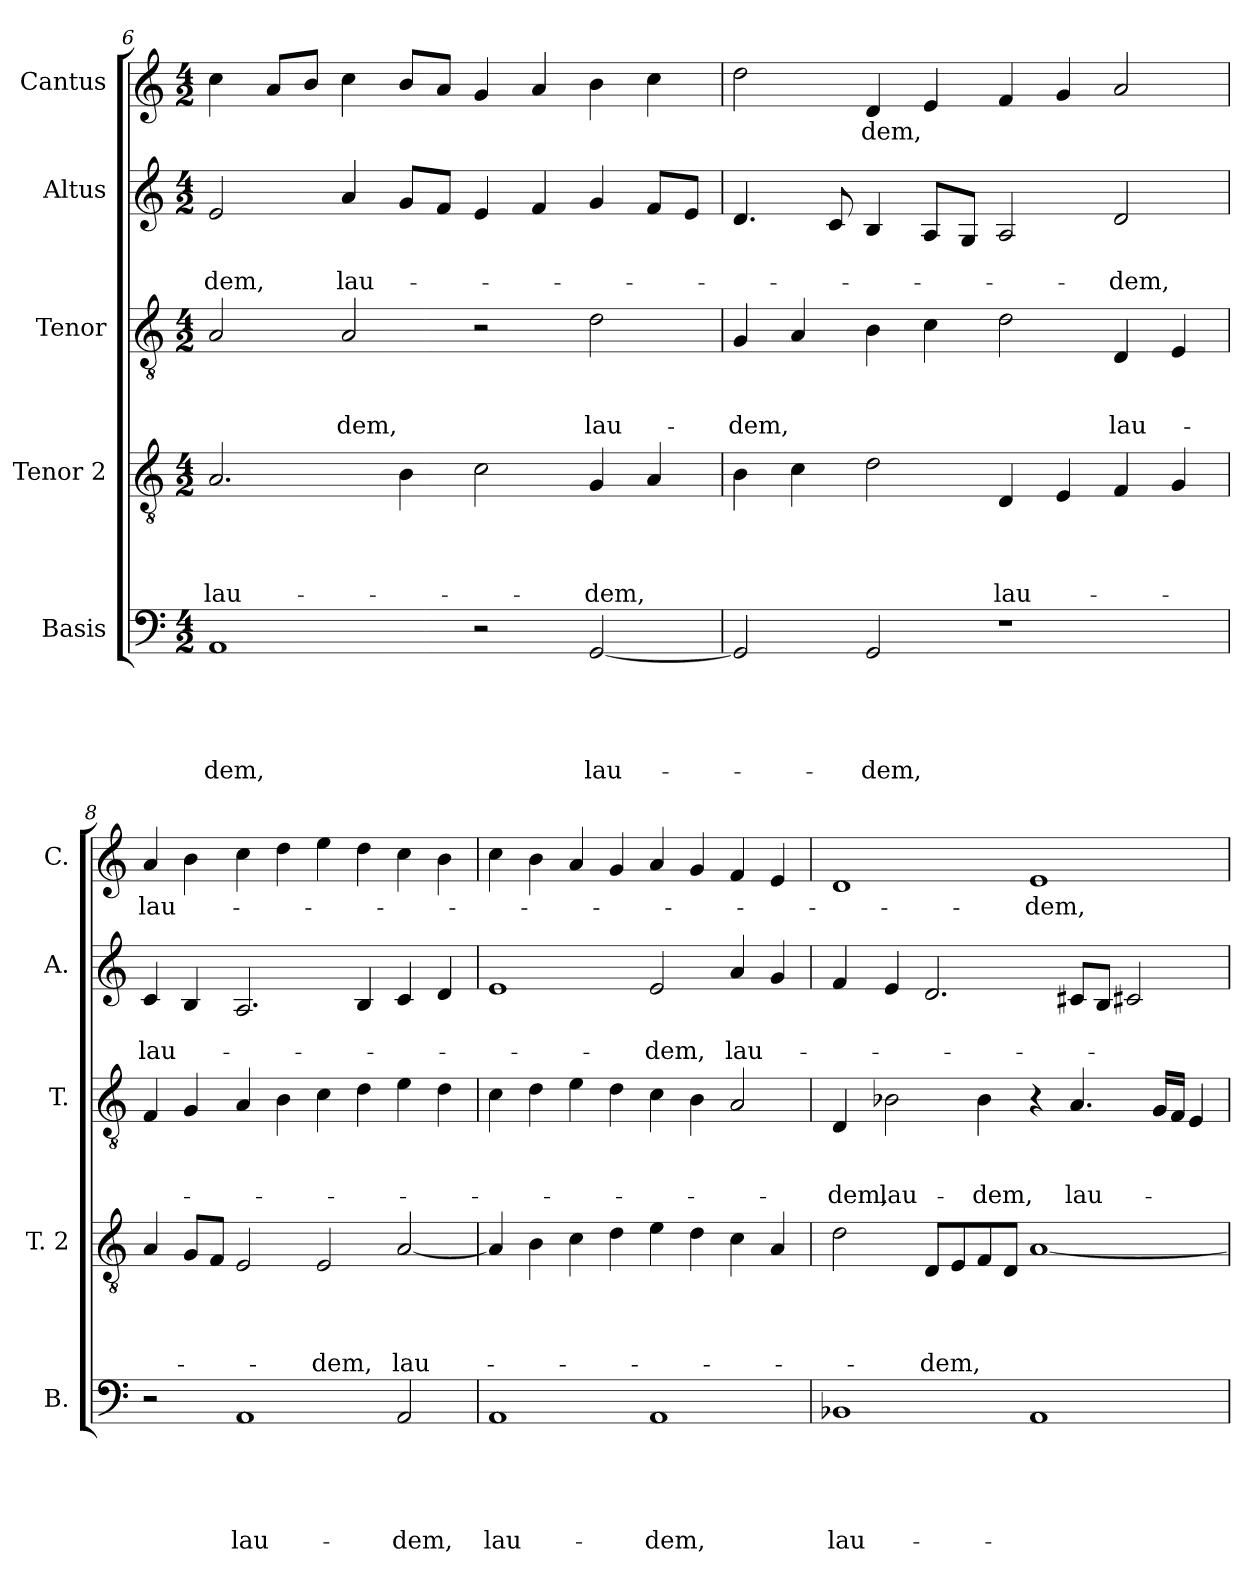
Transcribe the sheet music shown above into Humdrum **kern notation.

**kern	**text	**text	**text	**text	**text	**kern	**text	**text	**text	**text	**kern	**text	**text	**text	**kern	**text	**text	**kern	**text
*part5	*part5	*part5	*part5	*part5	*part5	*part4	*part4	*part4	*part4	*part4	*part3	*part3	*part3	*part3	*part2	*part2	*part2	*part1	*part1
*staff5	*staff5	*staff5	*staff5	*staff5	*staff5	*staff4	*staff4	*staff4	*staff4	*staff4	*staff3	*staff3	*staff3	*staff3	*staff2	*staff2	*staff2	*staff1	*staff1
*I"Basis	*	*	*	*	*	*I"Tenor 2	*	*	*	*	*I"Tenor	*	*	*	*I"Altus	*	*	*I"Cantus	*
*I'B.	*	*	*	*	*	*I'T. 2	*	*	*	*	*I'T.	*	*	*	*I'A.	*	*	*I'C.	*
*clefF4	*	*	*	*	*	*clefGv2	*	*	*	*	*clefGv2	*	*	*	*clefG2	*	*	*clefG2	*
*k[]	*	*	*	*	*	*k[]	*	*	*	*	*k[]	*	*	*	*k[]	*	*	*k[]	*
*C:	*	*	*	*	*	*C:	*	*	*	*	*C:	*	*	*	*C:	*	*	*C:	*
*M4/2	*	*	*	*	*	*M4/2	*	*	*	*	*M4/2	*	*	*	*M4/2	*	*	*M4/2	*
=6	=6	=6	=6	=6	=6	=6	=6	=6	=6	=6	=6	=6	=6	=6	=6	=6	=6	=6	=6
!	!	!	!	!	!LO:LY:b	!	!	!	!	!LO:LY:b	!	!	!	!	!	!	!LO:LY:b	!	!
1AA	.	.	.	.	-dem,	2.A/	.	.	.	lau-	2A/	.	.	.	2e/	.	-dem,	4cc\	.
.	.	.	.	.	.	.	.	.	.	.	.	.	.	.	.	.	.	8a/L	.
.	.	.	.	.	.	.	.	.	.	.	.	.	.	.	.	.	.	8b/J	.
!	!	!	!	!	!	!	!	!	!	!	!	!	!	!LO:LY:b	!	!	!LO:LY:b	!	!
.	.	.	.	.	.	.	.	.	.	.	2A/	.	.	-dem,	4a/	.	lau-	4cc\	.
.	.	.	.	.	.	4B\	.	.	.	.	.	.	.	.	8g/L	.	.	8b/L	.
.	.	.	.	.	.	.	.	.	.	.	.	.	.	.	8f/J	.	.	8a/J	.
2r	.	.	.	.	.	2c\	.	.	.	.	2r	.	.	.	4e/	.	.	4g/	.
.	.	.	.	.	.	.	.	.	.	.	.	.	.	.	4f/	.	.	4a/	.
!	!	!	!	!	!LO:LY:b	!	!	!	!	!LO:LY:b	!	!	!	!LO:LY:b	!	!	!	!	!
[<2GG/	.	.	.	.	lau-	4G/	.	.	.	-dem,	2d\	.	.	lau-	4g/	.	.	4b\	.
.	.	.	.	.	.	4A/	.	.	.	.	.	.	.	.	8f/L	.	.	4cc\	.
.	.	.	.	.	.	.	.	.	.	.	.	.	.	.	8e/J	.	.	.	.
=7	=7	=7	=7	=7	=7	=7	=7	=7	=7	=7	=7	=7	=7	=7	=7	=7	=7	=7	=7
!	!	!	!	!	!	!	!	!	!	!	!	!	!	!LO:LY:b	!	!	!	!	!
2GG/]	.	.	.	.	.	4B\	.	.	.	.	4G/	.	.	-dem,	4.d/	.	.	2dd\	.
.	.	.	.	.	.	4c\	.	.	.	.	4A/	.	.	.	.	.	.	.	.
.	.	.	.	.	.	.	.	.	.	.	.	.	.	.	8c/	.	.	.	.
!	!	!	!	!	!LO:LY:b	!	!	!	!	!	!	!	!	!	!	!	!	!	!LO:LY:b
2GG/	.	.	.	.	-dem,	2d\	.	.	.	.	4B\	.	.	.	4B/	.	.	4d/	-dem,
.	.	.	.	.	.	.	.	.	.	.	4c\	.	.	.	8A/L	.	.	4e/	.
.	.	.	.	.	.	.	.	.	.	.	.	.	.	.	8G/J	.	.	.	.
!	!	!	!	!	!	!	!	!	!	!LO:LY:b	!	!	!	!	!	!	!	!	!
1r	.	.	.	.	.	4D/	.	.	.	lau-	2d\	.	.	.	2A/	.	.	4f/	.
.	.	.	.	.	.	4E/	.	.	.	.	.	.	.	.	.	.	.	4g/	.
!	!	!	!	!	!	!	!	!	!	!	!	!	!	!LO:LY:b	!	!	!LO:LY:b	!	!
.	.	.	.	.	.	4F/	.	.	.	.	4D/	.	.	lau-	2d/	.	-dem,	2a/	.
.	.	.	.	.	.	4G/	.	.	.	.	4E/	.	.	.	.	.	.	.	.
=8	=8	=8	=8	=8	=8	=8	=8	=8	=8	=8	=8	=8	=8	=8	=8	=8	=8	=8	=8
!	!	!	!	!	!	!	!	!	!	!	!	!	!	!	!	!	!LO:LY:b	!	!LO:LY:b
2r	.	.	.	.	.	4A/	.	.	.	.	4F/	.	.	.	4c/	.	lau-	4a/	lau-
.	.	.	.	.	.	8G/L	.	.	.	.	4G/	.	.	.	4B/	.	.	4b\	.
.	.	.	.	.	.	8F/J	.	.	.	.	.	.	.	.	.	.	.	.	.
!	!	!	!	!	!LO:LY:b	!	!	!	!	!	!	!	!	!	!	!	!	!	!
1AA	.	.	.	.	lau-	2E/	.	.	.	.	4A/	.	.	.	2.A/	.	.	4cc\	.
.	.	.	.	.	.	.	.	.	.	.	4B\	.	.	.	.	.	.	4dd\	.
!	!	!	!	!	!	!	!	!	!	!LO:LY:b	!	!	!	!	!	!	!	!	!
.	.	.	.	.	.	2E/	.	.	.	-dem,	4c\	.	.	.	.	.	.	4ee\	.
.	.	.	.	.	.	.	.	.	.	.	4d\	.	.	.	4B/	.	.	4dd\	.
!	!	!	!	!	!LO:LY:b	!	!	!	!	!LO:LY:b	!	!	!	!	!	!	!	!	!
2AA/	.	.	.	.	-dem,	[<2A/	.	.	.	lau-	4e\	.	.	.	4c/	.	.	4cc\	.
.	.	.	.	.	.	.	.	.	.	.	4d\	.	.	.	4d/	.	.	4b\	.
!!LO:LB:g=z
=9	=9	=9	=9	=9	=9	=9	=9	=9	=9	=9	=9	=9	=9	=9	=9	=9	=9	=9	=9
!	!	!	!	!	!LO:LY:b	!	!	!	!	!	!	!	!	!	!	!	!	!	!
1AA	.	.	.	.	lau-	4A/]	.	.	.	.	4c\	.	.	.	1e	.	.	4cc\	.
.	.	.	.	.	.	4B\	.	.	.	.	4d\	.	.	.	.	.	.	4b\	.
.	.	.	.	.	.	4c\	.	.	.	.	4e\	.	.	.	.	.	.	4a/	.
.	.	.	.	.	.	4d\	.	.	.	.	4d\	.	.	.	.	.	.	4g/	.
!	!	!	!	!	!LO:LY:b	!	!	!	!	!	!	!	!	!	!	!	!LO:LY:b	!	!
1AA	.	.	.	.	-dem,	4e\	.	.	.	.	4c\	.	.	.	2e/	.	-dem,	4a/	.
.	.	.	.	.	.	4d\	.	.	.	.	4B\	.	.	.	.	.	.	4g/	.
!	!	!	!	!	!	!	!	!	!	!	!	!	!	!	!	!	!LO:LY:b	!	!
.	.	.	.	.	.	4c\	.	.	.	.	2A/	.	.	.	4a/	.	lau-	4f/	.
.	.	.	.	.	.	4A/	.	.	.	.	.	.	.	.	4g/	.	.	4e/	.
=10	=10	=10	=10	=10	=10	=10	=10	=10	=10	=10	=10	=10	=10	=10	=10	=10	=10	=10	=10
!	!	!	!	!	!LO:LY:b	!	!	!	!	!	!	!	!	!LO:LY:b	!	!	!	!	!
1BB-X	.	.	.	.	lau-	2d\	.	.	.	.	4D/	.	.	-dem,	4f/	.	.	1d	.
!	!	!	!	!	!	!	!	!	!	!	!	!	!	!LO:LY:b	!	!	!	!	!
.	.	.	.	.	.	.	.	.	.	.	2B-X\	.	.	lau-	4e/	.	.	.	.
!	!	!	!	!	!	!	!	!	!	!LO:LY:b	!	!	!	!	!	!	!	!	!
.	.	.	.	.	.	8D/L	.	.	.	-dem,	.	.	.	.	2.d/	.	.	.	.
.	.	.	.	.	.	8E/	.	.	.	.	.	.	.	.	.	.	.	.	.
!	!	!	!	!	!	!	!	!	!	!	!	!	!	!LO:LY:b	!	!	!	!	!
.	.	.	.	.	.	8F/	.	.	.	.	4B-\	.	.	-dem,	.	.	.	.	.
.	.	.	.	.	.	8D/J	.	.	.	.	.	.	.	.	.	.	.	.	.
!	!	!	!	!	!	!	!	!	!	!	!	!	!	!	!	!	!	!	!LO:LY:b
1AA	.	.	.	.	.	[<1A	.	.	.	.	4r	.	.	.	.	.	.	1e	-dem,
!	!	!	!	!	!	!	!	!	!	!	!	!	!	!LO:LY:b	!	!	!	!	!
.	.	.	.	.	.	.	.	.	.	.	4.A/	.	.	lau-	8c#X/L	.	.	.	.
.	.	.	.	.	.	.	.	.	.	.	.	.	.	.	8B/J	.	.	.	.
.	.	.	.	.	.	.	.	.	.	.	.	.	.	.	2c#X/	.	.	.	.
.	.	.	.	.	.	.	.	.	.	.	16G/LL	.	.	.	.	.	.	.	.
.	.	.	.	.	.	.	.	.	.	.	16F/JJ	.	.	.	.	.	.	.	.
.	.	.	.	.	.	.	.	.	.	.	4E/	.	.	.	.	.	.	.	.
=	=	=	=	=	=	=	=	=	=	=	=	=	=	=	=	=	=	=	=
*-	*-	*-	*-	*-	*-	*-	*-	*-	*-	*-	*-	*-	*-	*-	*-	*-	*-	*-	*-
